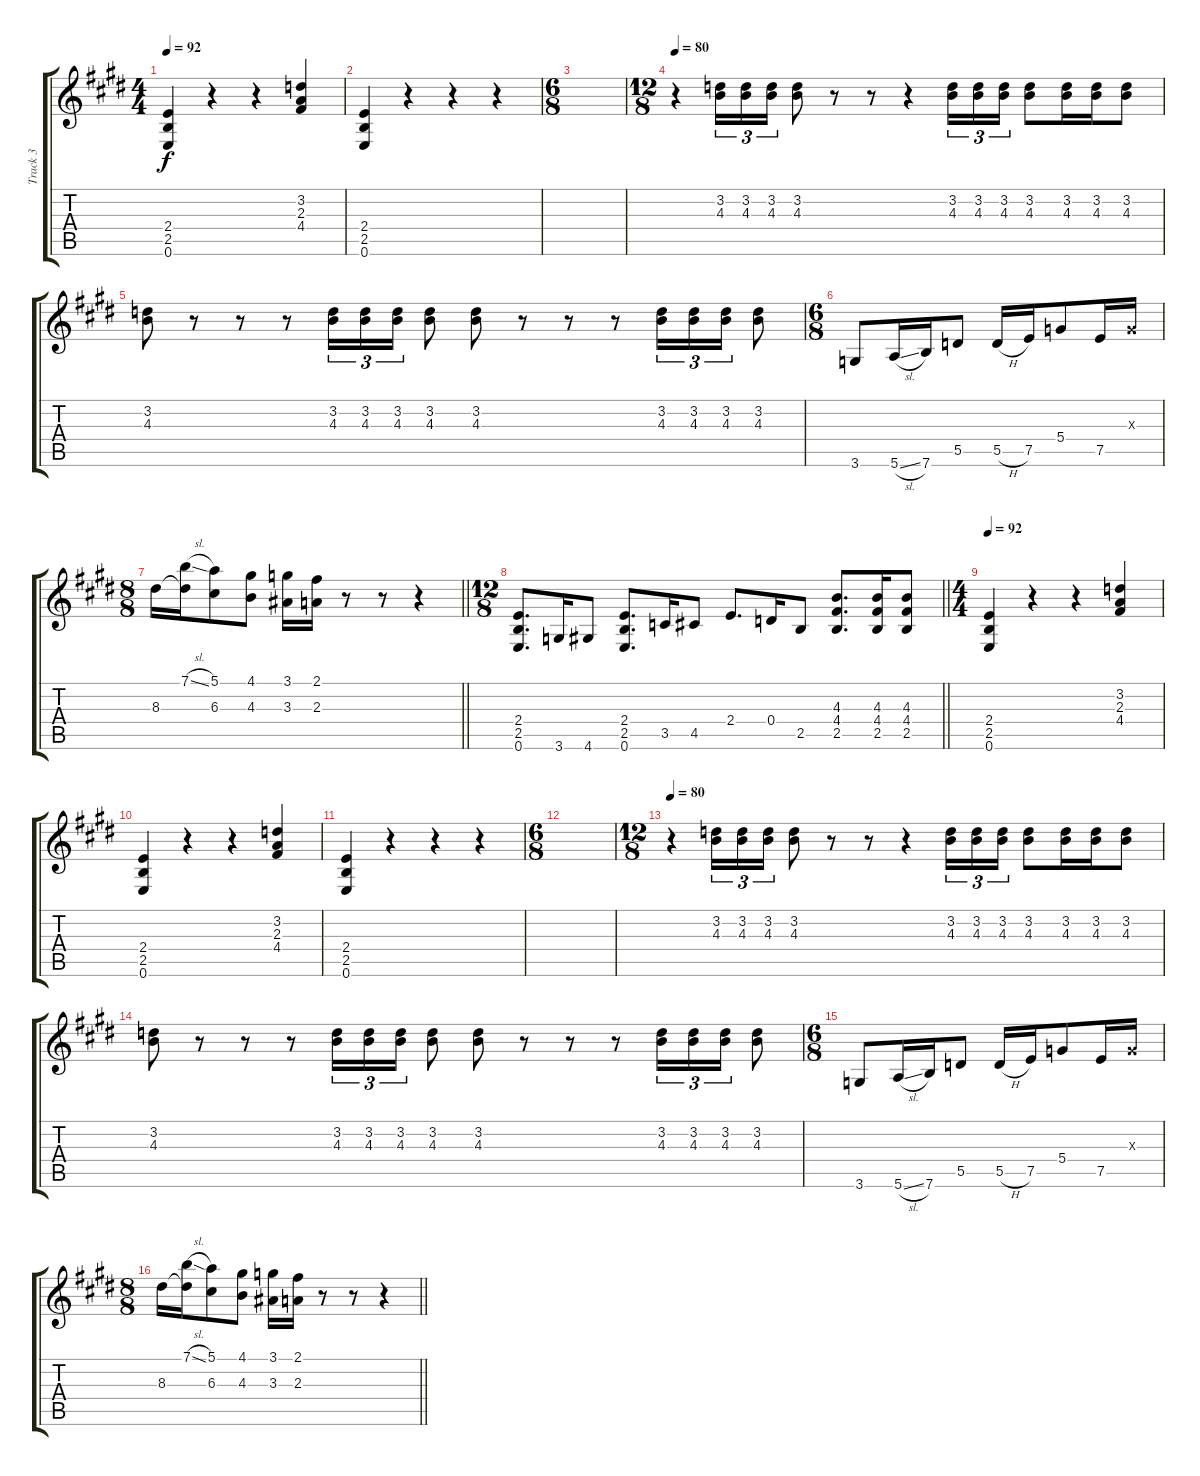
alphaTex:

\track ("Track 3" "Track 3") {instrument electricguitarjazz}
\staff {score tabs}
\tuning (E4 B3 G3 D3 A2 E2) {hide}
\ts (4 4)
\tempo 92
\clef g2
\ks e
(2.4 2.5 0.6).4{dy f} r.4 r.4 (3.2 2.3 4.4).4 |
(2.4 2.5 0.6).4 r.4 r.4 r.4 |
\ts (6 8)
|
\ts (12 8)
\tempo 80
r.4 (3.2 4.3).16{tu (3 2)} (3.2 4.3).16{tu (3 2)} (3.2 4.3).16{tu (3 2)} (3.2 4.3).8 r.8 r.8 r.4 (3.2 4.3).16{tu (3 2)} (3.2 4.3).16{tu (3 2)} (3.2 4.3).16{tu (3 2)} (3.2 4.3).8 (3.2 4.3).16 (3.2 4.3).16 (3.2 4.3).8 |
(3.2 4.3).8 r.8 r.8 r.8 (3.2 4.3).16{tu (3 2)} (3.2 4.3).16{tu (3 2)} (3.2 4.3).16{tu (3 2)} (3.2 4.3).8 (3.2 4.3).8 r.8 r.8 r.8 (3.2 4.3).16{tu (3 2)} (3.2 4.3).16{tu (3 2)} (3.2 4.3).16{tu (3 2)} (3.2 4.3).8 |
\ts (6 8)
3.6.8 5.6{sl}.16 7.6.16 5.5.8 5.5{h}.16 7.5.16 5.4.8 7.5.16 0.3{x}.16 |
\ts (8 8)
\barLineRight lightlight
8.3.16 (7.1{sl} 8.3{t}).16 (5.1 6.3).8 (4.1 4.3).8 (3.1 3.3).16 (2.1 2.3).16 r.8 r.8 r.4 |
\ts (12 8)
\barLineRight lightlight
(2.4 2.5 0.6).8{d} 3.6.16 4.6.8 (2.4 2.5 0.6).8{d} 3.5.16 4.5.8 2.4.8{d} 0.4.16 2.5.8 (4.3 4.4 2.5).8{d} (4.3 4.4 2.5).16 (4.3 4.4 2.5).8 |
\ts (4 4)
\tempo 92
(2.4 2.5 0.6).4 r.4 r.4 (3.2 2.3 4.4).4 |
(2.4 2.5 0.6).4 r.4 r.4 (3.2 2.3 4.4).4 |
(2.4 2.5 0.6).4 r.4 r.4 r.4 |
\ts (6 8)
|
\ts (12 8)
\tempo 80
r.4 (3.2 4.3).16{tu (3 2)} (3.2 4.3).16{tu (3 2)} (3.2 4.3).16{tu (3 2)} (3.2 4.3).8 r.8 r.8 r.4 (3.2 4.3).16{tu (3 2)} (3.2 4.3).16{tu (3 2)} (3.2 4.3).16{tu (3 2)} (3.2 4.3).8 (3.2 4.3).16 (3.2 4.3).16 (3.2 4.3).8 |
(3.2 4.3).8 r.8 r.8 r.8 (3.2 4.3).16{tu (3 2)} (3.2 4.3).16{tu (3 2)} (3.2 4.3).16{tu (3 2)} (3.2 4.3).8 (3.2 4.3).8 r.8 r.8 r.8 (3.2 4.3).16{tu (3 2)} (3.2 4.3).16{tu (3 2)} (3.2 4.3).16{tu (3 2)} (3.2 4.3).8 |
\ts (6 8)
3.6.8 5.6{sl}.16 7.6.16 5.5.8 5.5{h}.16 7.5.16 5.4.8 7.5.16 0.3{x}.16 |
\ts (8 8)
\barLineRight lightlight
8.3.16 (7.1{sl} 8.3{t}).16 (5.1 6.3).8 (4.1 4.3).8 (3.1 3.3).16 (2.1 2.3).16 r.8 r.8 r.4
